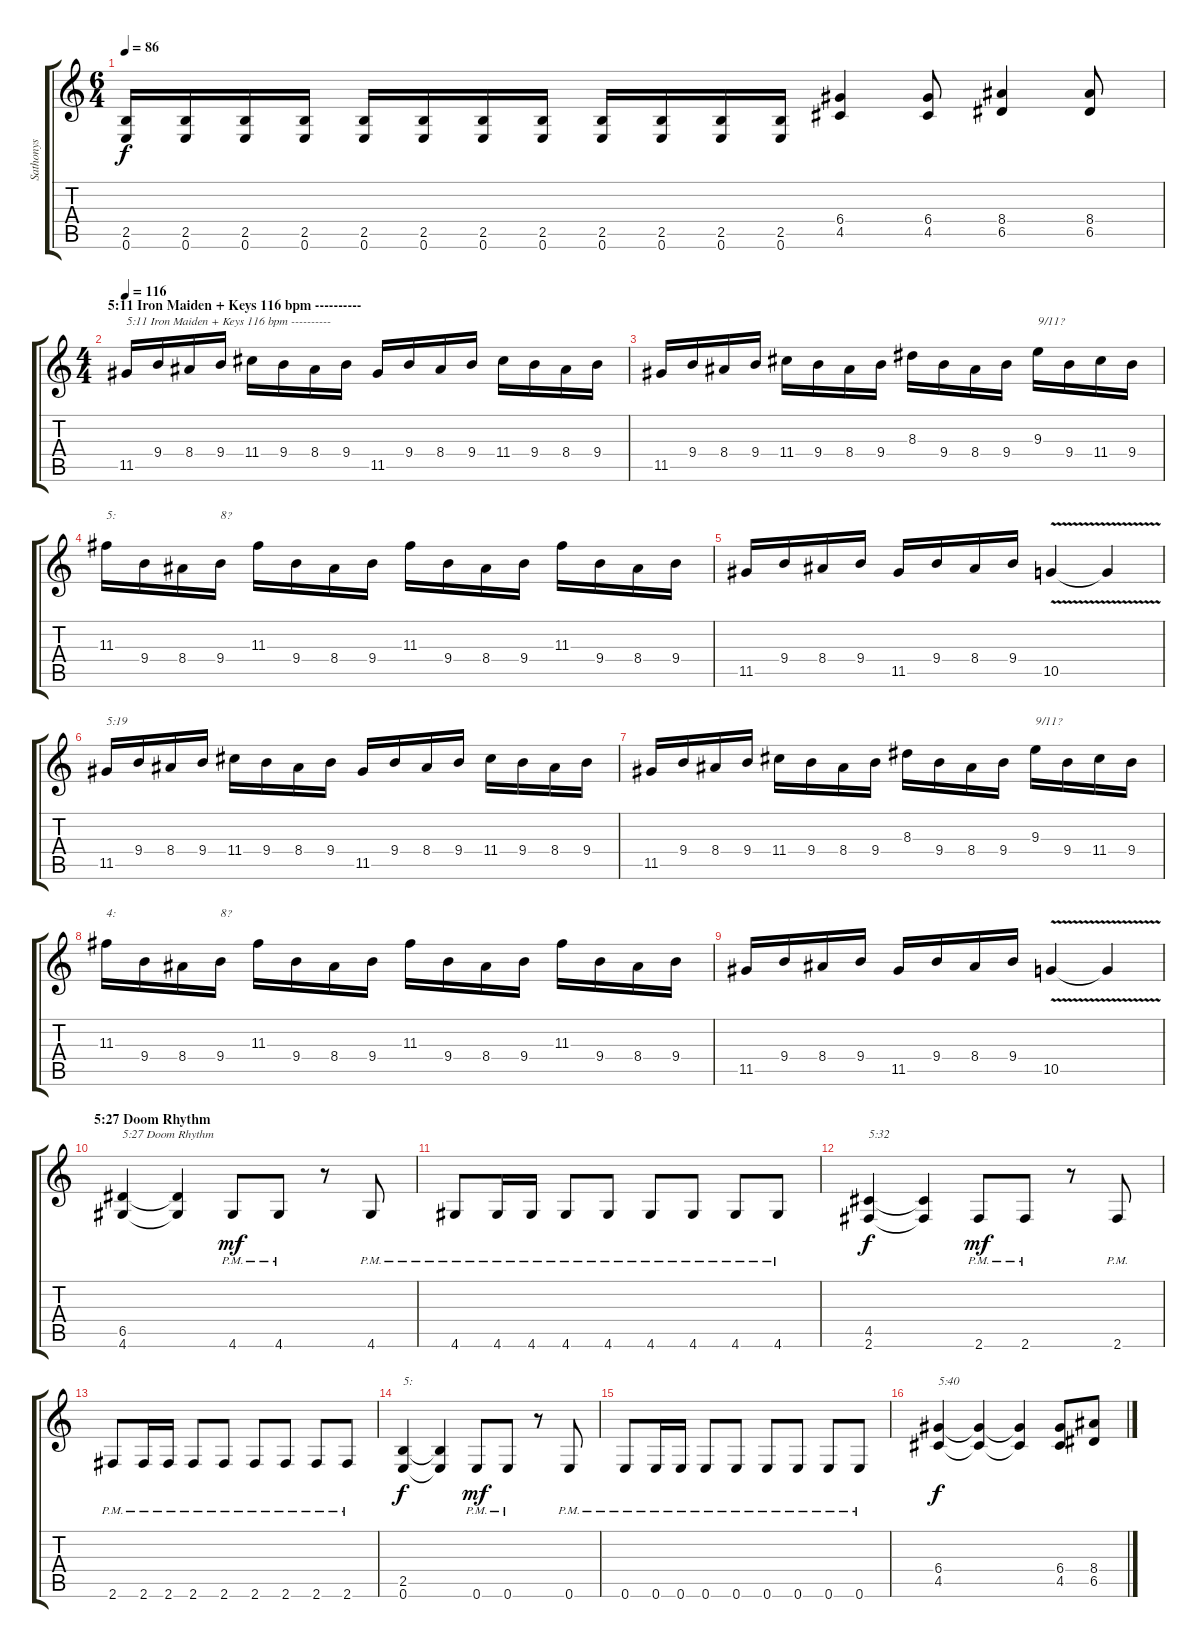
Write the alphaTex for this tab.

\track ("Sathonys" "Sathonys") {instrument distortionguitar}
\staff {score tabs}
\tuning (E4 B3 G3 D3 A2 E2) {hide}
\ts (6 4)
\tempo 86
\clef g2
\ks c
(2.5 0.6).16{dy f} (2.5 0.6).16 (2.5 0.6).16 (2.5 0.6).16 (2.5 0.6).16 (2.5 0.6).16 (2.5 0.6).16 (2.5 0.6).16 (2.5 0.6).16 (2.5 0.6).16 (2.5 0.6).16 (2.5 0.6).16 (6.4 4.5).4 (6.4 4.5).8 (8.4 6.5).4 (8.4 6.5).8 |
\ts (4 4)
\section ("" "5:11 Iron Maiden + Keys 116 bpm ----------")
\tempo 116
11.5.16{txt "5:11 Iron Maiden + Keys 116 bpm ----------"} 9.4.16 8.4.16 9.4.16 11.4.16 9.4.16 8.4.16 9.4.16 11.5.16 9.4.16 8.4.16 9.4.16 11.4.16 9.4.16 8.4.16 9.4.16 |
11.5.16 9.4.16 8.4.16 9.4.16 11.4.16 9.4.16 8.4.16 9.4.16 8.3.16 9.4.16 8.4.16 9.4.16 9.3.16{txt "9/11?"} 9.4.16 11.4.16 9.4.16 |
11.3.16{txt "5:"} 9.4.16 8.4.16 9.4.16{txt "8?"} 11.3.16 9.4.16 8.4.16 9.4.16 11.3.16 9.4.16 8.4.16 9.4.16 11.3.16 9.4.16 8.4.16 9.4.16 |
11.5.16 9.4.16 8.4.16 9.4.16 11.5.16 9.4.16 8.4.16 9.4.16 10.5{v}.4 10.5{t}.4 |
11.5.16{txt "5:19"} 9.4.16 8.4.16 9.4.16 11.4.16 9.4.16 8.4.16 9.4.16 11.5.16 9.4.16 8.4.16 9.4.16 11.4.16 9.4.16 8.4.16 9.4.16 |
11.5.16 9.4.16 8.4.16 9.4.16 11.4.16 9.4.16 8.4.16 9.4.16 8.3.16 9.4.16 8.4.16 9.4.16 9.3.16{txt "9/11?"} 9.4.16 11.4.16 9.4.16 |
11.3.16{txt "4:"} 9.4.16 8.4.16 9.4.16{txt "8?"} 11.3.16 9.4.16 8.4.16 9.4.16 11.3.16 9.4.16 8.4.16 9.4.16 11.3.16 9.4.16 8.4.16 9.4.16 |
11.5.16 9.4.16 8.4.16 9.4.16 11.5.16 9.4.16 8.4.16 9.4.16 10.5{v}.4 10.5{t}.4 |
\section ("" "5:27 Doom Rhythm")
(6.5 4.6).4{txt "5:27 Doom Rhythm"} (6.5{t} 4.6{t}).4 4.6{pm}.8{dy mf} 4.6{pm}.8 r.8 4.6{pm}.8 |
4.6{pm}.8 4.6{pm}.16 4.6{pm}.16 4.6{pm}.8 4.6{pm}.8 4.6{pm}.8 4.6{pm}.8 4.6{pm}.8 4.6{pm}.8 |
(4.5 2.6).4{txt "5:32" dy f} (4.5{t} 2.6{t}).4 2.6{pm}.8{dy mf} 2.6{pm}.8 r.8 2.6{pm}.8 |
2.6{pm}.8 2.6{pm}.16 2.6{pm}.16 2.6{pm}.8 2.6{pm}.8 2.6{pm}.8 2.6{pm}.8 2.6{pm}.8 2.6{pm}.8 |
(2.5 0.6).4{txt "5:" dy f} (2.5{t} 0.6{t}).4 0.6{pm}.8{dy mf} 0.6{pm}.8 r.8 0.6{pm}.8 |
0.6{pm}.8 0.6{pm}.16 0.6{pm}.16 0.6{pm}.8 0.6{pm}.8 0.6{pm}.8 0.6{pm}.8 0.6{pm}.8 0.6{pm}.8 |
(6.4 4.5).4{txt "5:40" dy f} (6.4{t} 4.5{t}).4 (6.4{t} 4.5{t}).4 (6.4 4.5).8 (8.4 6.5).8
